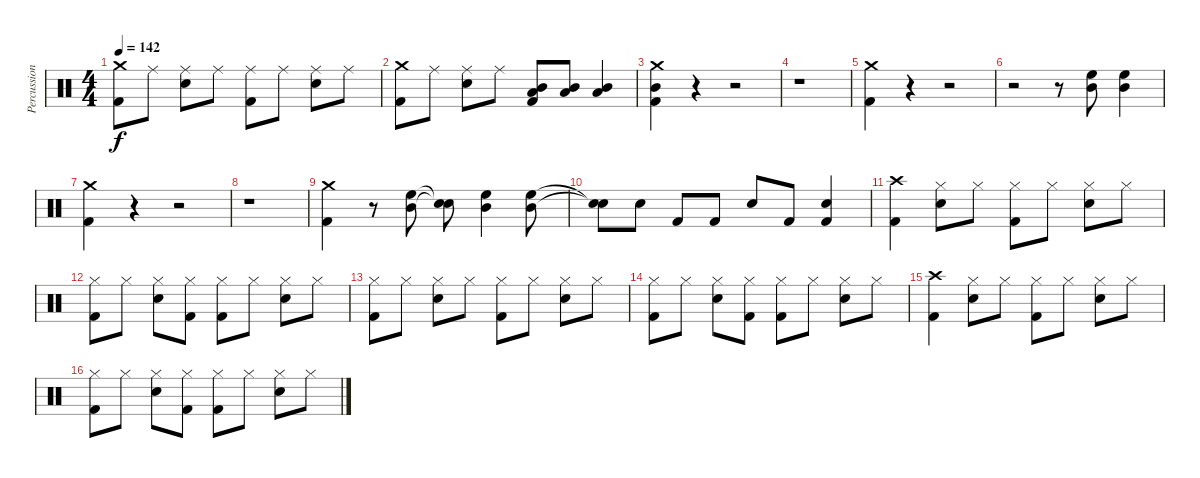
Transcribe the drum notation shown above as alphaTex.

\track ("Percussion" "Percussion") {instrument percussion}
\staff {score}
\articulation defaults
\ts (4 4)
\tempo 142
\clef neutral
\ks c
("Crash medium (hit)" "Kick (hit) 2").8{dy f} "Ride (middle)".8 ("Ride (middle)" "Snare (hit) 2").8 "Ride (middle)".8 ("Ride (middle)" "Kick (hit) 2").8 "Ride (middle)".8 ("Ride (middle)" "Snare (hit) 2").8 "Ride (middle)".8 |
("Crash medium (hit)" "Kick (hit) 2").8 "Ride (middle)".8 ("Ride (middle)" "Snare (hit) 2").8 "Ride (middle)".8 ("Mid Tom (hit)" "Low Tom (hit)" "Kick (hit) 2").8 ("Mid Tom (hit)" "Low Tom (hit)").8 ("Mid Tom (hit)" "Low Tom (hit)").4 |
("Crash medium (hit)" "Mid Tom (hit)" "Kick (hit) 2").4 r.4 r.2 |
r.1 |
("Crash medium (hit)" "Kick (hit) 2").4 r.4 r.2 |
r.2 r.8 ("High Floor Tom (hit)" "Mid Tom (hit)").8 ("High Floor Tom (hit)" "Mid Tom (hit)").4 |
("Crash medium (hit)" "Kick (hit) 2").4 r.4 r.2 |
r.1 |
("Crash medium (hit)" "Kick (hit) 2").4 r.8 ("High Floor Tom (hit)" "Mid Tom (hit)").8 ("Snare (hit)"{t} "Snare (hit)"{t}).8 ("High Floor Tom (hit)" "Mid Tom (hit)").4 ("High Floor Tom (hit)" "Mid Tom (hit)").8 |
("Snare (hit)"{t} "Snare (hit)"{t}).8 "Snare (hit) 2".8 "Kick (hit) 2".8 "Kick (hit) 2".8 "Snare (hit) 2".8 "Kick (hit) 2".8 ("Snare (hit) 2" "Kick (hit) 2").4 |
("Crash high (hit)" "Kick (hit) 2").4 ("Hi-Hat (closed)" "Snare (hit) 2").8 "Hi-Hat (closed)".8 ("Hi-Hat (closed)" "Kick (hit) 2").8 "Hi-Hat (closed)".8 ("Hi-Hat (closed)" "Snare (hit) 2").8 "Hi-Hat (closed)".8 |
("Hi-Hat (closed)" "Kick (hit) 2").8 "Hi-Hat (closed)".8 ("Hi-Hat (closed)" "Snare (hit) 2").8 ("Hi-Hat (closed)" "Kick (hit) 2").8 ("Hi-Hat (closed)" "Kick (hit) 2").8 "Hi-Hat (closed)".8 ("Hi-Hat (closed)" "Snare (hit) 2").8 "Hi-Hat (closed)".8 |
("Hi-Hat (closed)" "Kick (hit) 2").8 "Hi-Hat (closed)".8 ("Hi-Hat (closed)" "Snare (hit) 2").8 "Hi-Hat (closed)".8 ("Hi-Hat (closed)" "Kick (hit) 2").8 "Hi-Hat (closed)".8 ("Hi-Hat (closed)" "Snare (hit) 2").8 "Hi-Hat (closed)".8 |
("Hi-Hat (closed)" "Kick (hit) 2").8 "Hi-Hat (closed)".8 ("Hi-Hat (closed)" "Snare (hit) 2").8 ("Hi-Hat (closed)" "Kick (hit) 2").8 ("Hi-Hat (closed)" "Kick (hit) 2").8 "Hi-Hat (closed)".8 ("Hi-Hat (closed)" "Snare (hit) 2").8 "Hi-Hat (closed)".8 |
("Crash high (hit)" "Kick (hit) 2").4 ("Hi-Hat (closed)" "Snare (hit) 2").8 "Hi-Hat (closed)".8 ("Hi-Hat (closed)" "Kick (hit) 2").8 "Hi-Hat (closed)".8 ("Hi-Hat (closed)" "Snare (hit) 2").8 "Hi-Hat (closed)".8 |
("Hi-Hat (closed)" "Kick (hit) 2").8 "Hi-Hat (closed)".8 ("Hi-Hat (closed)" "Snare (hit) 2").8 ("Hi-Hat (closed)" "Kick (hit) 2").8 ("Hi-Hat (closed)" "Kick (hit) 2").8 "Hi-Hat (closed)".8 ("Hi-Hat (closed)" "Snare (hit) 2").8 "Hi-Hat (closed)".8
